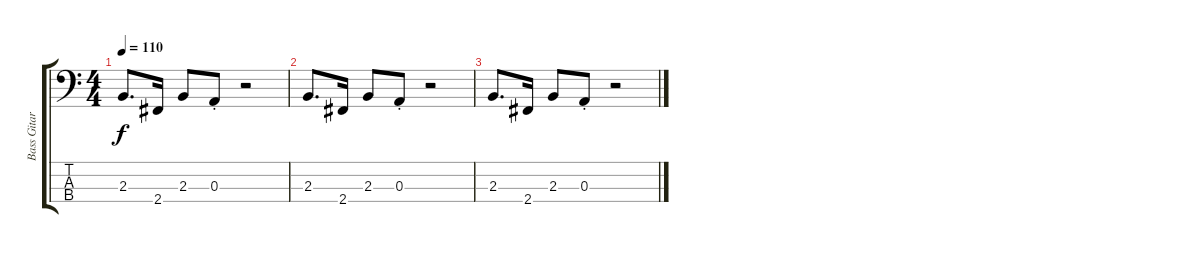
\track ("Bass Gitar" "Bass Gitar") {instrument electricbassfinger}
\staff {score tabs}
\tuning (G2 D2 A1 E1) {hide}
\ts (4 4)
\tempo 110
\clef f4
\ks c
2.3.8{d dy f} 2.4.16 2.3.8 0.3{st}.8 r.2 |
2.3.8{d} 2.4.16 2.3.8 0.3{st}.8 r.2 |
2.3.8{d} 2.4.16 2.3.8 0.3{st}.8 r.2
